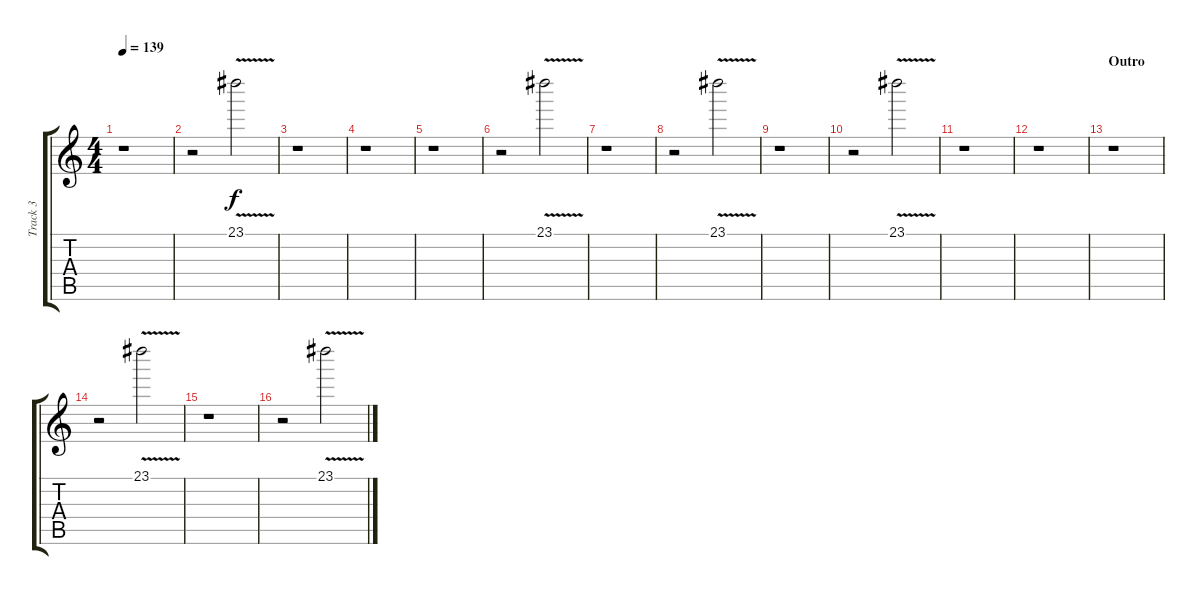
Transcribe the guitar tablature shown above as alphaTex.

\track ("Track 3" "Track 3") {instrument overdrivenguitar}
\staff {score tabs}
\tuning (E4 B3 G3 D3 A2 E2) {hide}
\ts (4 4)
\tempo 139
\clef g2
\ks c
r.1{dy f} |
r.2 23.1{v}.2 |
r.1 |
r.1 |
r.1 |
r.2 23.1{v}.2 |
r.1 |
r.2 23.1{v}.2 |
r.1 |
r.2 23.1{v}.2 |
r.1 |
r.1 |
\section ("" "Outro ")
r.1 |
r.2 23.1{v}.2 |
r.1 |
r.2 23.1{v}.2
